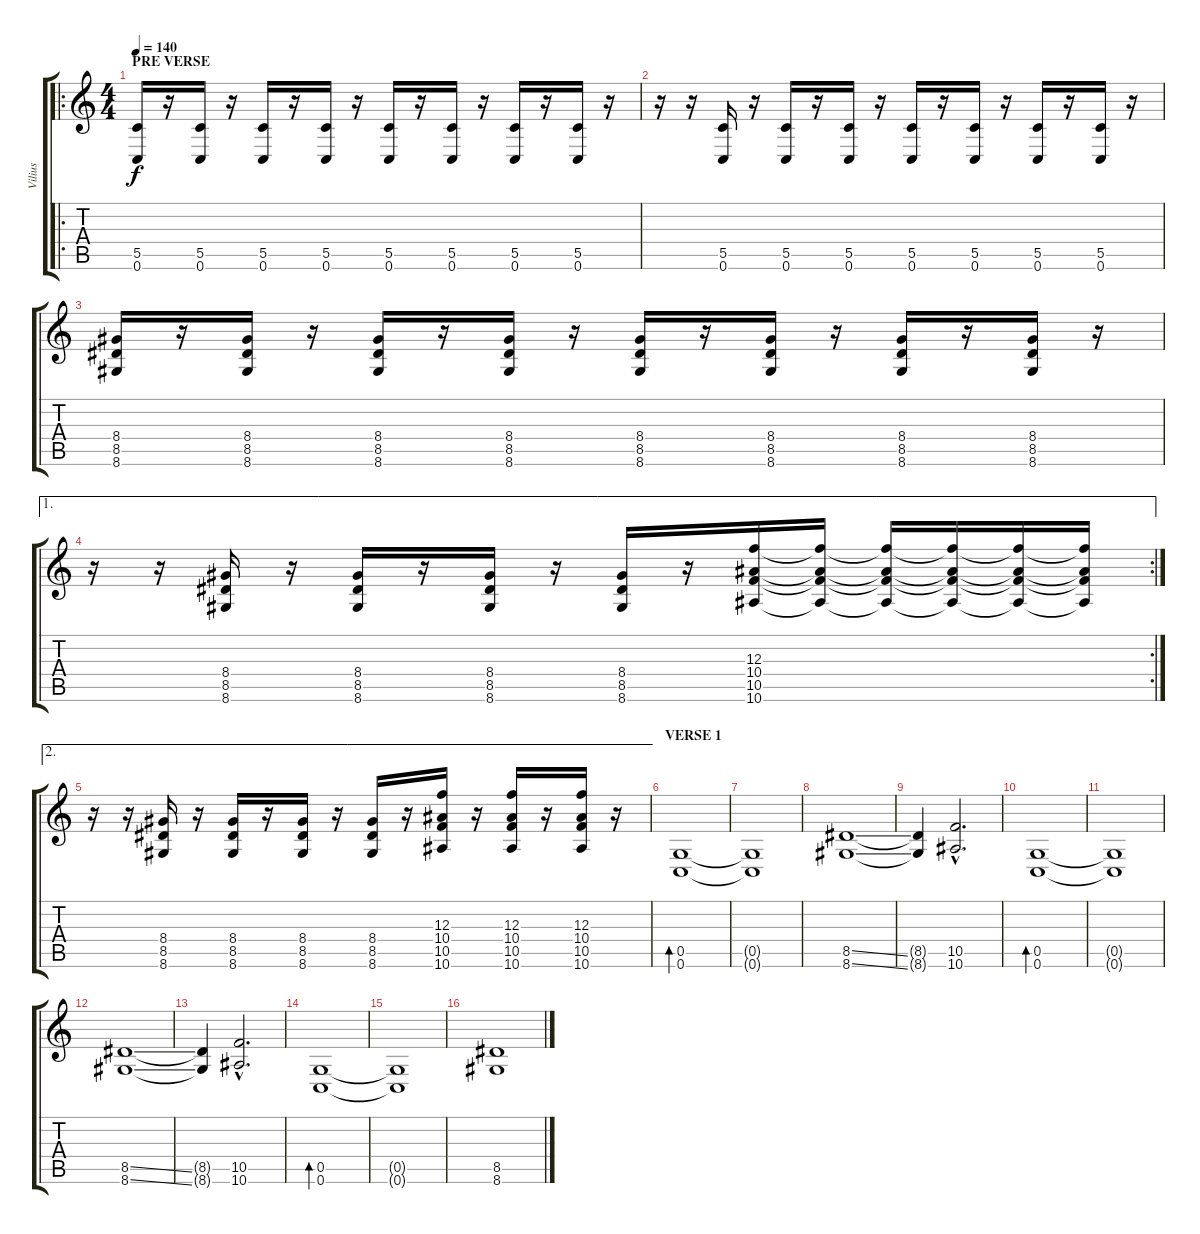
\track ("Vilius" "Vilius") {instrument distortionguitar}
\staff {score tabs}
\tuning (D4 A3 F3 C3 G2 C2) {hide}
\ro
\ts (4 4)
\section ("" "PRE VERSE")
\tempo 140
\clef g2
\ks c
(5.5 0.6).16{dy f} r.16 (5.5 0.6).16 r.16 (5.5 0.6).16 r.16 (5.5 0.6).16 r.16 (5.5 0.6).16 r.16 (5.5 0.6).16 r.16 (5.5 0.6).16 r.16 (5.5 0.6).16 r.16 |
r.16 r.16 (5.5 0.6).16 r.16 (5.5 0.6).16 r.16 (5.5 0.6).16 r.16 (5.5 0.6).16 r.16 (5.5 0.6).16 r.16 (5.5 0.6).16 r.16 (5.5 0.6).16 r.16 |
(8.4 8.5 8.6).16 r.16 (8.4 8.5 8.6).16 r.16 (8.4 8.5 8.6).16 r.16 (8.4 8.5 8.6).16 r.16 (8.4 8.5 8.6).16 r.16 (8.4 8.5 8.6).16 r.16 (8.4 8.5 8.6).16 r.16 (8.4 8.5 8.6).16 r.16 |
\ae 1
\rc 2
r.16 r.16 (8.4 8.5 8.6).16 r.16 (8.4 8.5 8.6).16 r.16 (8.4 8.5 8.6).16 r.16 (8.4 8.5 8.6).16 r.16 (12.3 10.4 10.5 10.6).16 (12.3{t} 10.4{t} 10.5{t} 10.6{t}).16 (12.3{t} 10.4{t} 10.5{t} 10.6{t}).16 (12.3{t} 10.4{t} 10.5{t} 10.6{t}).16 (12.3{t} 10.4{t} 10.5{t} 10.6{t}).16 (12.3{t} 10.4{t} 10.5{t} 10.6{t}).16 |
\ae 2
r.16 r.16 (8.4 8.5 8.6).16 r.16 (8.4 8.5 8.6).16 r.16 (8.4 8.5 8.6).16 r.16 (8.4 8.5 8.6).16 r.16 (12.3 10.4 10.5 10.6).16 r.16 (12.3 10.4 10.5 10.6).16 r.16 (12.3 10.4 10.5 10.6).16 r.16 |
\section ("" "VERSE 1")
(0.5 0.6).1{bd 120 instrument electricguitarjazz} |
(0.5{t} 0.6{t}).1 |
(8.5{ss} 8.6{ss}).1 |
(8.5{t} 8.6{t}).4 (10.5{hac} 10.6{hac}).2{d} |
(0.5 0.6).1{bd 120 instrument electricguitarjazz} |
(0.5{t} 0.6{t}).1 |
(8.5{ss} 8.6{ss}).1 |
(8.5{t} 8.6{t}).4 (10.5{hac} 10.6{hac}).2{d} |
(0.5 0.6).1{bd 120 instrument electricguitarjazz} |
(0.5{t} 0.6{t}).1 |
(8.5{ss} 8.6{ss}).1
